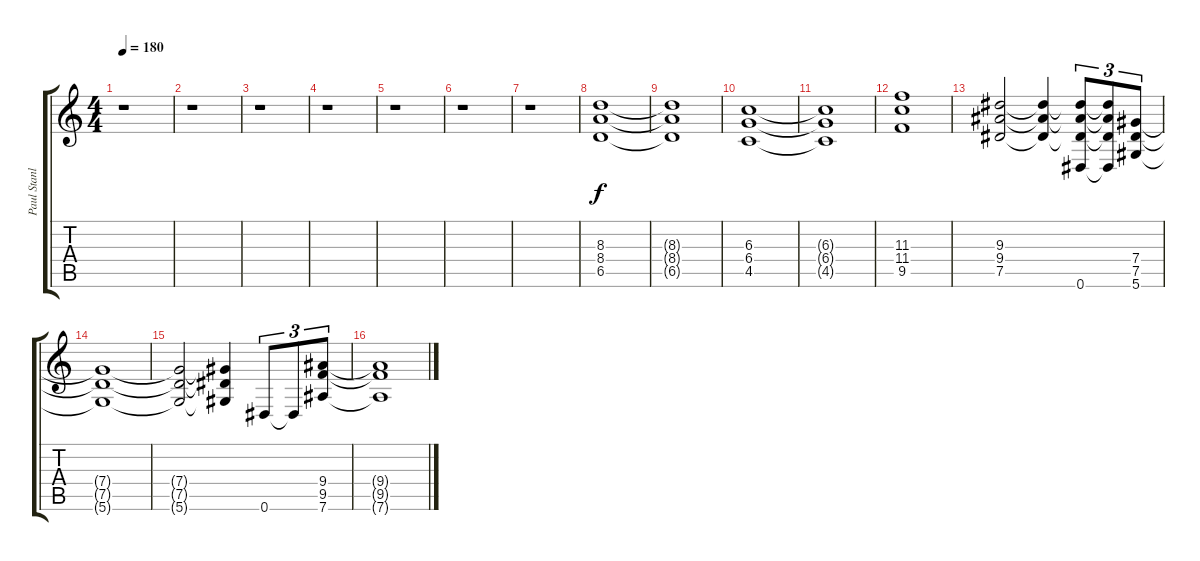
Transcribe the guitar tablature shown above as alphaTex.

\track ("Paul Stanley" "Paul Stanl") {instrument distortionguitar}
\staff {score tabs}
\tuning (Eb4 Bb3 Gb3 Db3 Ab2 Eb2) {hide}
\ts (4 4)
\tempo 180
\clef g2
\ks c
r.1{dy f} |
r.1 |
r.1 |
r.1 |
r.1 |
r.1 |
r.1 |
(8.3 8.4 6.5).1 |
(8.3{t} 8.4{t} 6.5{t}).1 |
(6.3 6.4 4.5).1 |
(6.3{t} 6.4{t} 4.5{t}).1 |
(11.3 11.4 9.5).1 |
(9.3 9.4 7.5).2 (9.3{t} 9.4{t} 7.5{t}).4 (9.3{t} 9.4{t} 7.5{t} 0.6).8{tu (3 2)} (9.3{t} 9.4{t} 7.5{t} 0.6{t}).8{tu (3 2)} (7.4 7.5 5.6).8{tu (3 2)} |
(7.4{t} 7.5{t} 5.6{t}).1 |
(7.4{t} 7.5{t} 5.6{t}).2 (7.4{t} 7.5{t} 5.6{t}).4 0.6.8{tu (3 2)} 0.6{t}.8{tu (3 2)} (9.4 9.5 7.6).8{tu (3 2)} |
(9.4{t} 9.5{t} 7.6{t}).1
